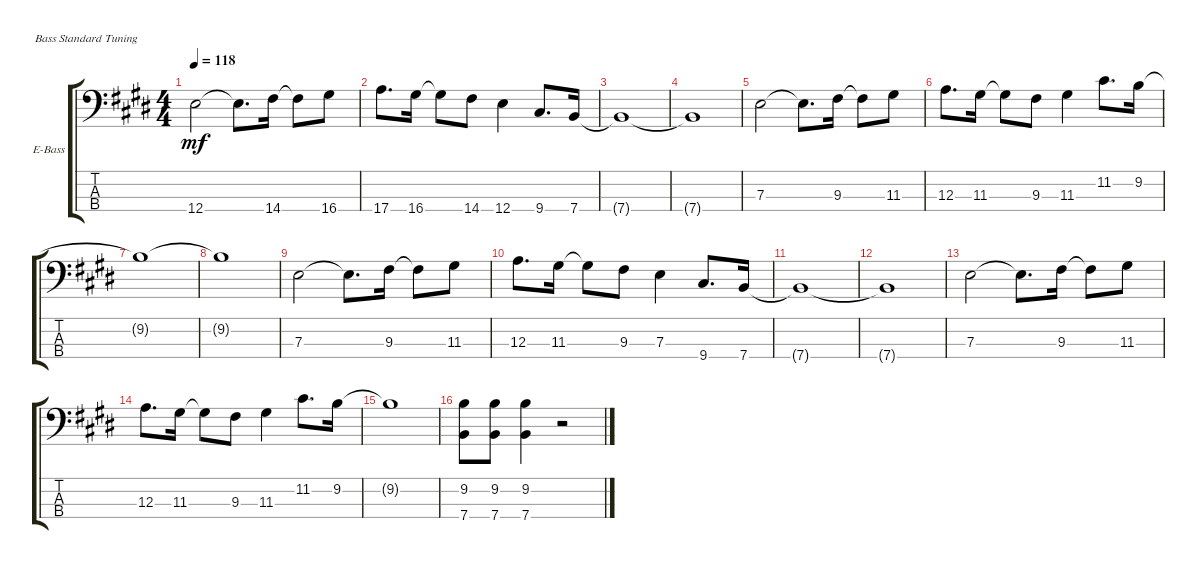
\defaultSystemsLayout 4
\bracketExtendMode groupsimilarinstruments
\firstSystemTrackNameOrientation horizontal
\otherSystemsTrackNameOrientation horizontal
\track ("Electric Bass" "E-Bass") {multiBarRest instrument electricbassfinger}
\staff {score tabs}
\tuning (G2 D2 A1 E1)
\ts (4 4)
\tempo 118
\clef f4
\ks e
12.4.2{dy mf} 12.4{t}.8{d} 14.4.16 14.4{t}.8 16.4.8 |
17.4.8{d} 16.4.16 16.4{t}.8 14.4.8 12.4.4 9.4.8{d} 7.4.16 |
7.4{t}.1 |
7.4{t}.1 |
7.3.2 7.3{t}.8{d} 9.3.16 9.3{t}.8 11.3.8 |
12.3.8{d} 11.3.16 11.3{t}.8 9.3.8 11.3.4 11.2.8{d} 9.2.16 |
9.2{t}.1 |
9.2{t}.1 |
7.3.2 7.3{t}.8{d} 9.3.16 9.3{t}.8 11.3.8 |
12.3.8{d} 11.3.16 11.3{t}.8 9.3.8 7.3.4 9.4.8{d} 7.4.16 |
7.4{t}.1 |
7.4{t}.1 |
7.3.2 7.3{t}.8{d} 9.3.16 9.3{t}.8 11.3.8 |
12.3.8{d} 11.3.16 11.3{t}.8 9.3.8 11.3.4 11.2.8{d} 9.2.16 |
9.2{t}.1 |
(9.2 7.4).8 (9.2 7.4).8 (9.2 7.4).4 r.2
